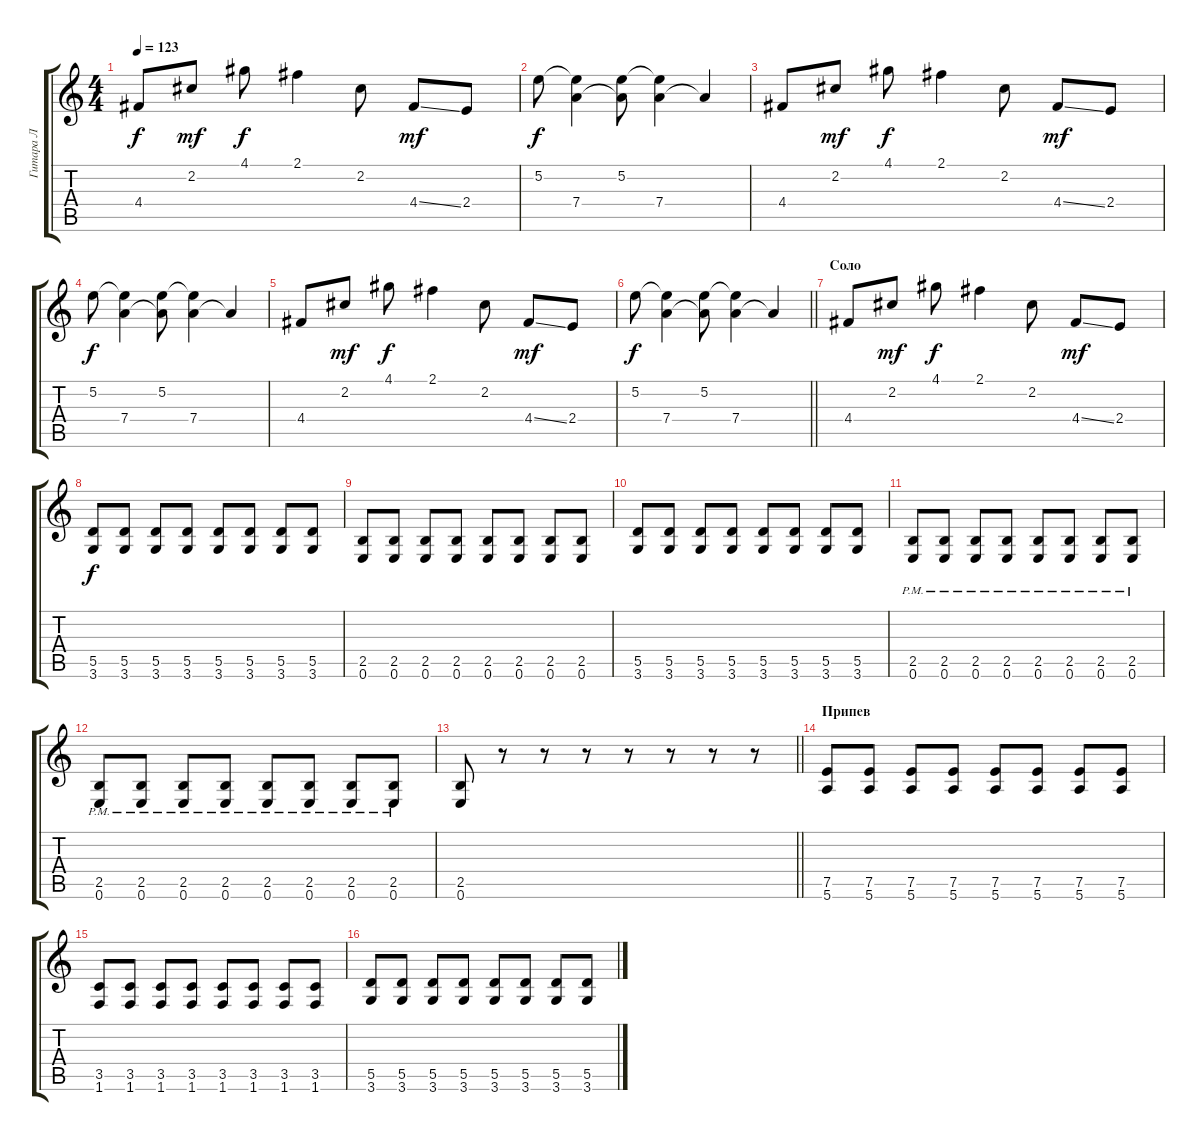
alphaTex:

\track ("Гитара Л" "Гитара Л") {instrument overdrivenguitar}
\staff {score tabs}
\tuning (E4 B3 G3 D3 A2 E2) {hide}
\ts (4 4)
\tempo 123
\clef g2
\ks c
4.4.8{dy f} 2.2.8{dy mf} 4.1.8{dy f} 2.1.4 2.2.8 4.4{ss}.8{dy mf} 2.4.8 |
5.2.8{dy f} (5.2{t} 7.4).4 (5.2 7.4{t}).8 (5.2{t} 7.4).4 7.4{t}.4 |
4.4.8 2.2.8{dy mf} 4.1.8{dy f} 2.1.4 2.2.8 4.4{ss}.8{dy mf} 2.4.8 |
5.2.8{dy f} (5.2{t} 7.4).4 (5.2 7.4{t}).8 (5.2{t} 7.4).4 7.4{t}.4 |
4.4.8 2.2.8{dy mf} 4.1.8{dy f} 2.1.4 2.2.8 4.4{ss}.8{dy mf} 2.4.8 |
\barLineRight lightlight
5.2.8{dy f} (5.2{t} 7.4).4 (5.2 7.4{t}).8 (5.2{t} 7.4).4 7.4{t}.4 |
\section ("" "Соло")
4.4.8 2.2.8{dy mf} 4.1.8{dy f} 2.1.4 2.2.8 4.4{ss}.8{dy mf} 2.4.8 |
(5.5 3.6).8{dy f volume 13 instrument overdrivenguitar} (5.5 3.6).8 (5.5 3.6).8 (5.5 3.6).8 (5.5 3.6).8 (5.5 3.6).8 (5.5 3.6).8 (5.5 3.6).8 |
(2.5 0.6).8 (2.5 0.6).8 (2.5 0.6).8 (2.5 0.6).8 (2.5 0.6).8 (2.5 0.6).8 (2.5 0.6).8 (2.5 0.6).8 |
(5.5 3.6).8 (5.5 3.6).8 (5.5 3.6).8 (5.5 3.6).8 (5.5 3.6).8 (5.5 3.6).8 (5.5 3.6).8 (5.5 3.6).8 |
(2.5{pm} 0.6{pm}).8 (2.5{pm} 0.6{pm}).8 (2.5{pm} 0.6{pm}).8 (2.5{pm} 0.6{pm}).8 (2.5{pm} 0.6{pm}).8 (2.5{pm} 0.6{pm}).8 (2.5{pm} 0.6{pm}).8 (2.5{pm} 0.6{pm}).8 |
(2.5{pm} 0.6{pm}).8 (2.5{pm} 0.6{pm}).8 (2.5{pm} 0.6{pm}).8 (2.5{pm} 0.6{pm}).8 (2.5{pm} 0.6{pm}).8 (2.5{pm} 0.6{pm}).8 (2.5{pm} 0.6{pm}).8 (2.5{pm} 0.6{pm}).8 |
\barLineRight lightlight
(2.5 0.6).8 r.8 r.8 r.8 r.8 r.8 r.8 r.8 |
\section ("" "Припев")
(7.5 5.6).8{volume 13} (7.5 5.6).8 (7.5 5.6).8 (7.5 5.6).8 (7.5 5.6).8 (7.5 5.6).8 (7.5 5.6).8 (7.5 5.6).8 |
(3.5 1.6).8 (3.5 1.6).8 (3.5 1.6).8 (3.5 1.6).8 (3.5 1.6).8 (3.5 1.6).8 (3.5 1.6).8 (3.5 1.6).8 |
(5.5 3.6).8 (5.5 3.6).8 (5.5 3.6).8 (5.5 3.6).8 (5.5 3.6).8 (5.5 3.6).8 (5.5 3.6).8 (5.5 3.6).8
